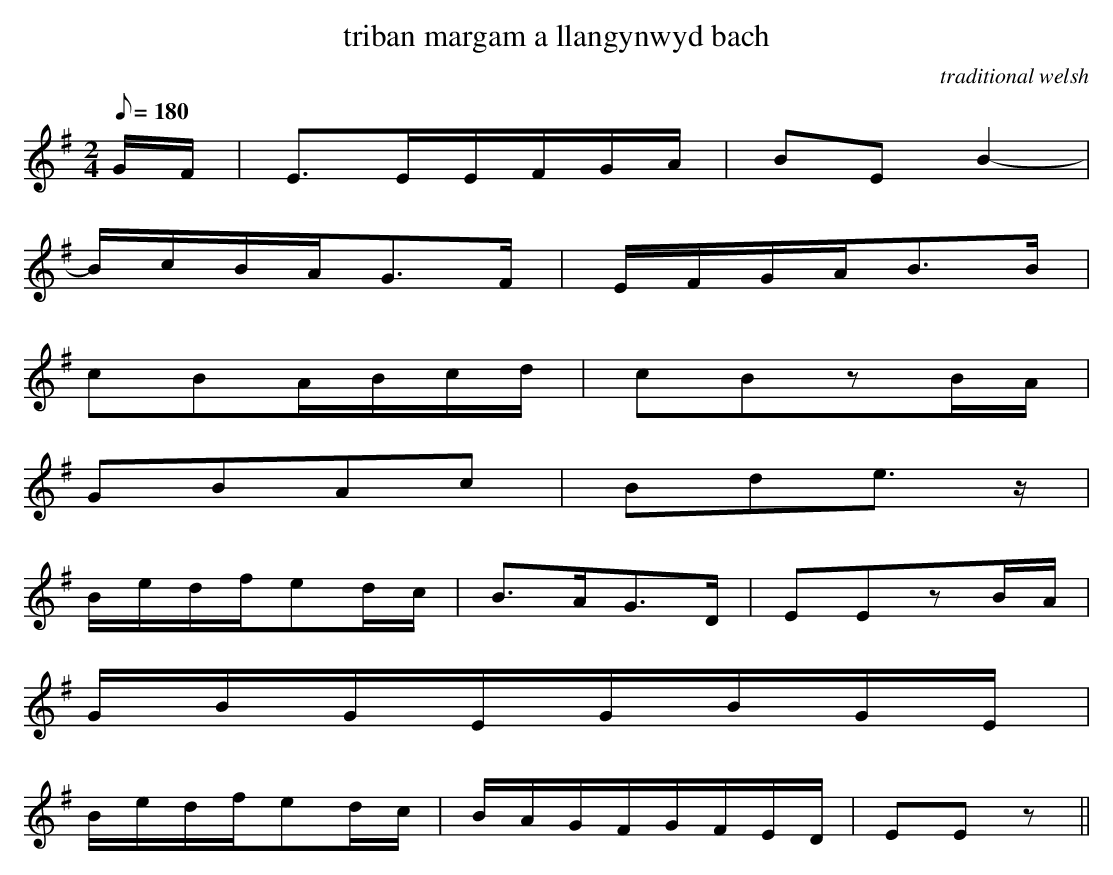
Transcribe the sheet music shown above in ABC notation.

X:1
T:triban margam a llangynwyd bach
O:traditional welsh
M:2/4
L:1/8
Q:1/8=180
K:Em
G/F/|E>EE/F/G/A/|BEB2-|
B/c/B/A/G>F|E/F/G/A/B>B|
cBA/B/c/d/|cBzB/A/|
GBAc|Bde>z|
B/e/d/f/ed/c/|B>AG>D|EEzB/A/|
G/B/G/E/G/B/G/E/|
B/e/d/f/ed/c/|B/A/G/F/G/F/E/D/|EEz||
